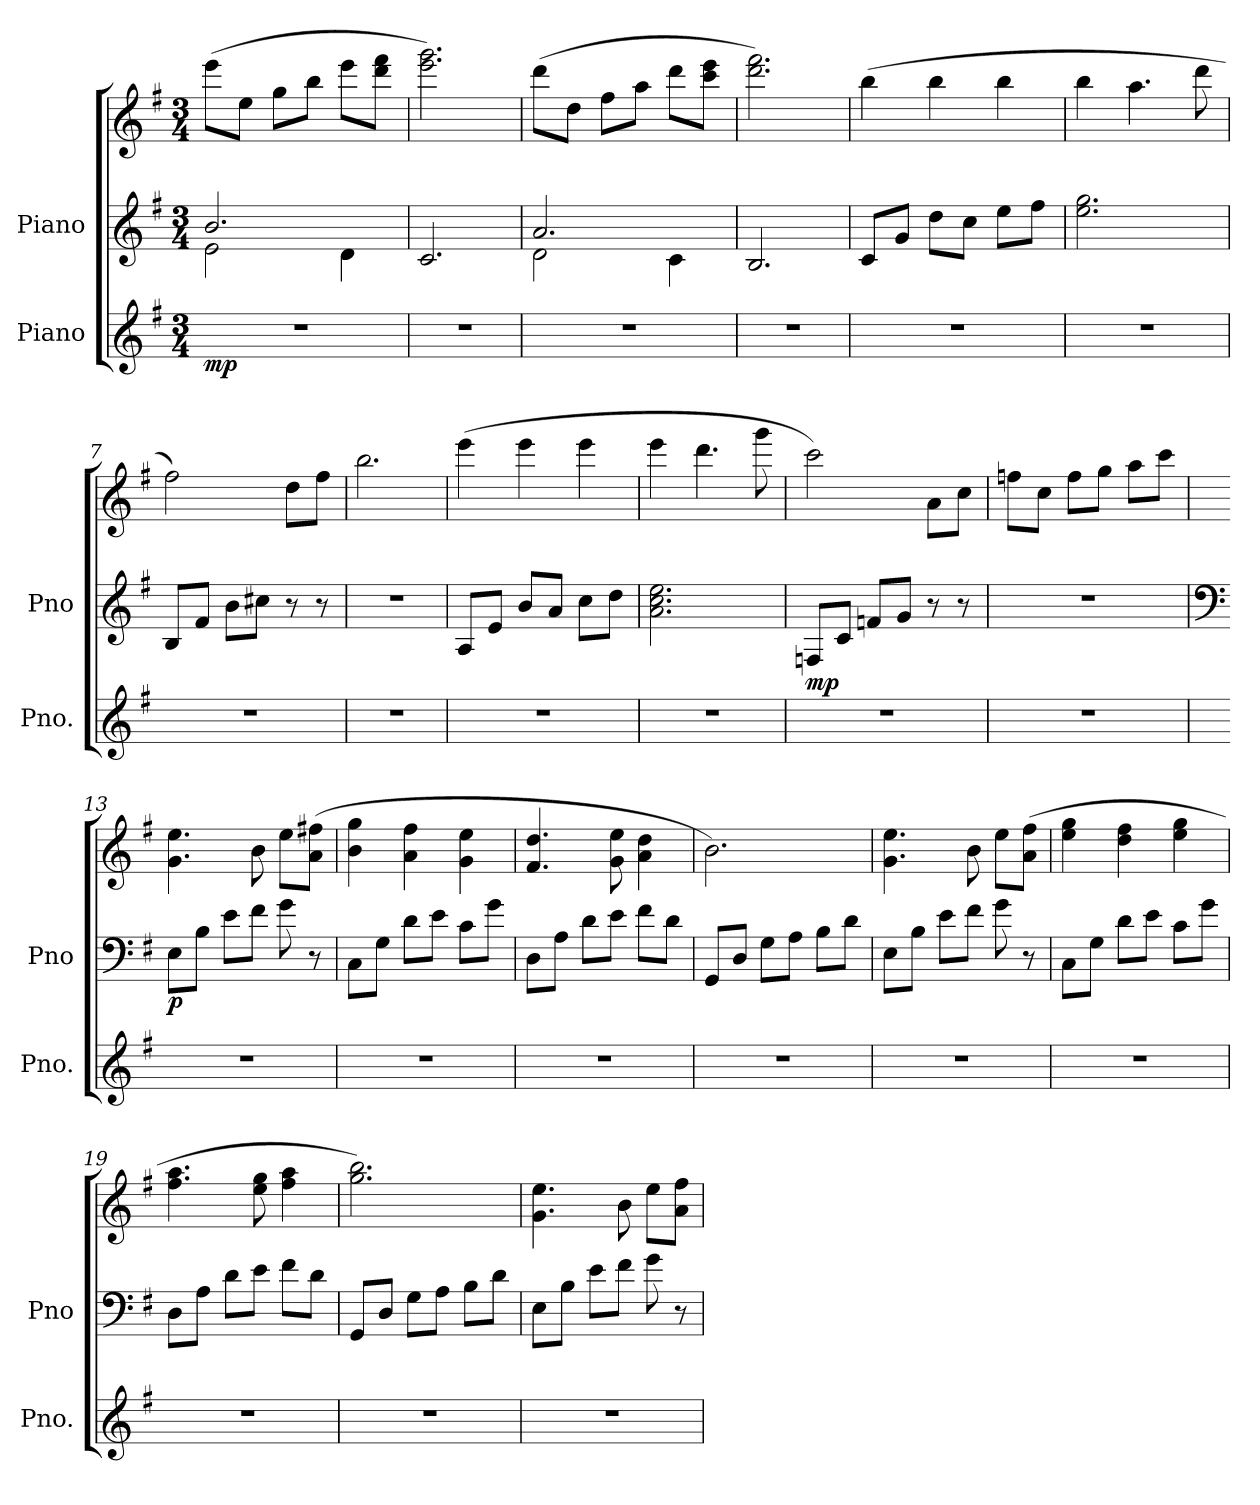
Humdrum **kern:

**kern	**dynam	**kern	**kern	**dynam
*part2	*part2	*part1	*part1	*part1
*staff3	*staff3	*staff2	*staff1	*staff1/2
*I"Piano	*	*I"Piano	*	*
*I'Pno.	*	*I'Pno	*	*
*clefG2	*	*clefG2	*clefG2	*
*k[f#]	*	*k[f#]	*k[f#]	*
*M3/4	*	*M3/4	*M3/4	*
*MM84	*	*MM84	*MM84	*
=1	=1	=1	=1	=1
*	*	*^	*	*
!	!LO:DY:b	!	!	!	!LO:DY:b=2
!	!	!	!	!	!LO:DY:n=1:b
2.r	mp	2.b/	2e\	(>8eee\L	p mp
.	.	.	.	8ee\J	.
.	.	.	.	8gg\L	.
.	.	.	.	8bb\J	.
.	.	.	4d\	8eee\L	.
.	.	.	.	8ddd\ 8fff#\J	.
*	*	*v	*v	*	*
=2	=2	=2	=2	=2
2.r	.	2.c/	2.eee\ 2.ggg\)	.
=3	=3	=3	=3	=3
*	*	*^	*	*
2.r	.	2.a/	2d\	(>8ddd\L	.
.	.	.	.	8dd\J	.
.	.	.	.	8ff#\L	.
.	.	.	.	8aa\J	.
.	.	.	4c\	8ddd\L	.
.	.	.	.	8ccc\ 8eee\J	.
*	*	*v	*v	*	*
=4	=4	=4	=4	=4
2.r	.	2.B/	2.ddd\ 2.fff#\)	.
!!LO:LB:g=z
=5	=5	=5	=5	=5
2.r	.	8c/L	(>4bb\	.
.	.	8g/J	.	.
.	.	8dd\L	4bb\	.
.	.	8cc\J	.	.
.	.	8ee\L	4bb\	.
.	.	8ff#\J	.	.
=6	=6	=6	=6	=6
2.r	.	2.ee\ 2.gg\	4bb\	.
.	.	.	4.aa\	.
.	.	.	8ddd\	.
=7	=7	=7	=7	=7
2.r	.	(>8B/L	2ff#\)	.
.	.	8f#/J	.	.
.	.	8b\L	.	.
.	.	8cc#X\J	.	.
.	.	8r	8dd\L	.
.	.	8r	8ff#\J	.
=8	=8	=8	=8	=8
2.r	.	2.r	2.bb\)	.
!!LO:LB:g=z
=9	=9	=9	=9	=9
2.r	.	8A/L	(>4eee\	.
.	.	8e/J	.	.
.	.	8b/L	4eee\	.
.	.	8a/J	.	.
.	.	8cc\L	4eee\	.
.	.	8dd\J	.	.
=10	=10	=10	=10	=10
2.r	.	2.a\ 2.cc\ 2.ee\	4eee\	.
.	.	.	4.ddd\	.
.	.	.	8ggg\	.
=11	=11	=11	=11	=11
!	!	!	!	!LO:DY:b=2
2.r	.	(>8Fn/L	2ccc\)	mp
.	.	8c/J	.	.
.	.	8fn/L	.	.
.	.	8g/J	.	.
.	.	8r	8a\L	.
.	.	8r	8cc\J	.
=12	=12	=12	=12	=12
2.r	.	2.r	8ffn\L	.
.	.	.	8cc\J	.
.	.	.	8ff\L	.
.	.	.	8gg\J	.
.	.	.	8aa\L	.
.	.	.	8ccc\J)	.
!!LO:LB:g=z
=13	=13	=13	=13	=13
*	*	*clefF4	*	*
!	!	!	!	!LO:DY:b=2
2.r	.	8E\L	(>4.g\ 4.ee\	p
.	.	8B\J	.	.
.	.	8e\L	.	.
.	.	8f#\J	8b\	.
.	.	8g\	8ee\L	.
.	.	8r	(8a\ 8ff#X\J	.
=14	=14	=14	=14	=14
2.r	.	8C\L	4b\ 4gg\	.
.	.	8G\J	.	.
.	.	8d\L	4a\ 4ff#\	.
.	.	8e\J	.	.
.	.	8c\L	4g\ 4ee\	.
.	.	8g\J	.	.
=15	=15	=15	=15	=15
2.r	.	8D\L	4.f#/ 4.dd/	.
.	.	8A\J	.	.
.	.	8d\L	.	.
.	.	8e\J	8g\ 8ee\	.
.	.	8f#\L	4a\ 4dd\	.
.	.	8d\J	.	.
=16	=16	=16	=16	=16
2.r	.	8GG/L	2.b\)	.
.	.	8D/J	.	.
.	.	8G\L	.	.
.	.	8A\J	.	.
.	.	8B\L	.	.
.	.	8d\J	.	.
!!LO:LB:g=z
=17	=17	=17	=17	=17
2.r	.	8E\L	(>4.g\ 4.ee\	.
.	.	8B\J	.	.
.	.	8e\L	.	.
.	.	8f#\J	8b\	.
.	.	8g\	8ee\L	.
.	.	8r	(8a\ 8ff#\J	.
=18	=18	=18	=18	=18
2.r	.	8C\L	4ee\ 4gg\	.
.	.	8G\J	.	.
.	.	8d\L	4dd\ 4ff#\	.
.	.	8e\J	.	.
.	.	8c\L	4ee\ 4gg\	.
.	.	8g\J	.	.
=19	=19	=19	=19	=19
2.r	.	8D\L	4.ff#\ 4.aa\	.
.	.	8A\J	.	.
.	.	8d\L	.	.
.	.	8e\J	8ee\ 8gg\	.
.	.	8f#\L	4ff#\ 4aa\	.
.	.	8d\J	.	.
=20	=20	=20	=20	=20
2.r	.	8GG/L	2.gg\ 2.bb\)	.
.	.	8D/J	.	.
.	.	8G\L	.	.
.	.	8A\J	.	.
.	.	8B\L	.	.
.	.	8d\J	.	.
!!LO:LB:g=z
=21	=21	=21	=21	=21
2.r	.	8E\L	4.g\ 4.ee\	.
.	.	8B\J	.	.
.	.	8e\L	.	.
.	.	8f#\J	8b\	.
.	.	8g\	8ee\L	.
.	.	8r	(8a\ 8ff#\J	.
=	=	=	=	=
*-	*-	*-	*-	*-
